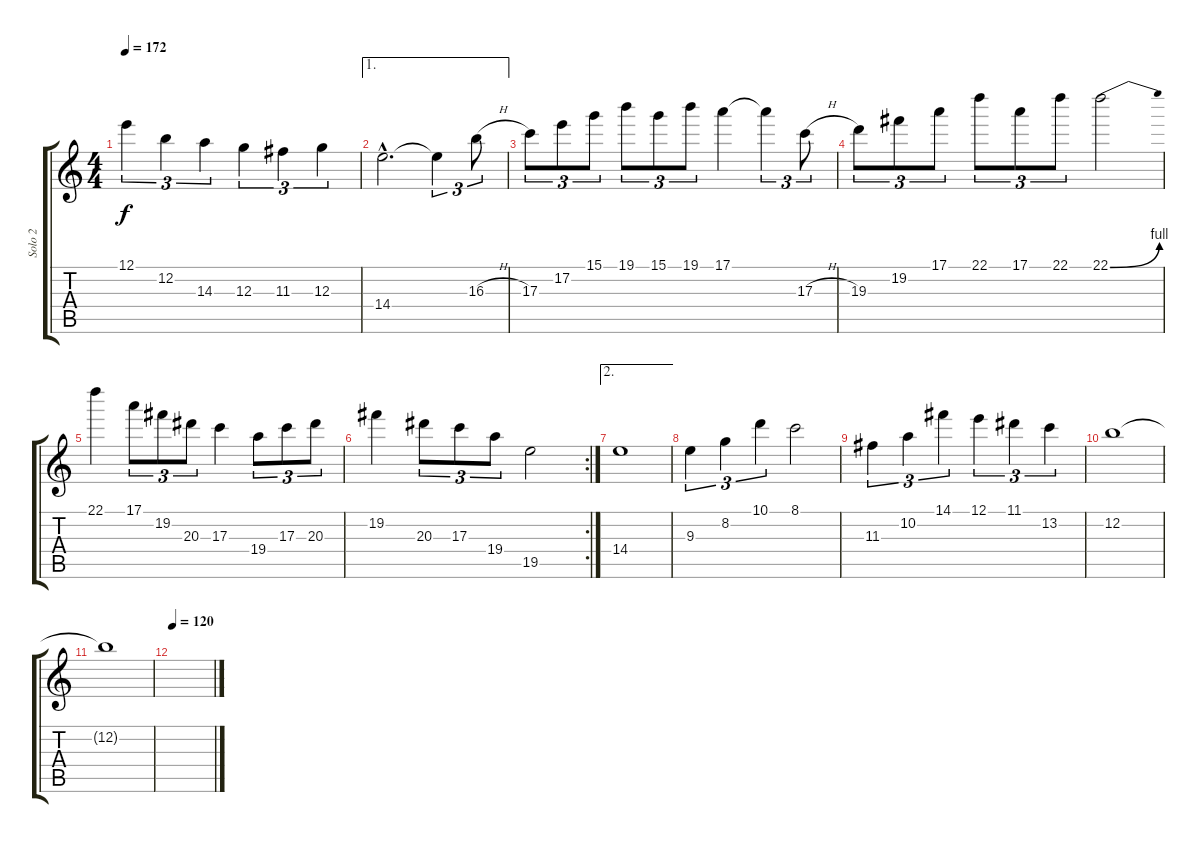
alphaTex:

\track ("Solo 2" "Solo 2") {instrument distortionguitar}
\staff {score tabs}
\tuning (E4 B3 G3 D3 A2 E2) {hide}
\ts (4 4)
\tempo 172
\clef g2
\ks c
12.1.4{tu (3 2) dy f} 12.2.4{tu (3 2)} 14.3.4{tu (3 2)} 12.3.4{tu (3 2)} 11.3.4{tu (3 2)} 12.3.4{tu (3 2)} |
\ae 1
14.4{hac}.2{d} 14.4{t}.4{tu (3 2)} 16.3{h}.8{tu (3 2)} |
17.3.8{tu (3 2)} 17.2.8{tu (3 2)} 15.1.8{tu (3 2)} 19.1.8{tu (3 2)} 15.1.8{tu (3 2)} 19.1.8{tu (3 2)} 17.1.4 17.1{t}.4{tu (3 2)} 17.3{h}.8{tu (3 2)} |
19.3.8{tu (3 2)} 19.2.8{tu (3 2)} 17.1.8{tu (3 2)} 22.1.8{tu (3 2)} 17.1.8{tu (3 2)} 22.1.8{tu (3 2)} 22.1{be (bend 0 0 60 4)}.2 |
22.1.4 17.1.8{tu (3 2)} 19.2.8{tu (3 2)} 20.3.8{tu (3 2)} 17.3.4 19.4.8{tu (3 2)} 17.3.8{tu (3 2)} 20.3.8{tu (3 2)} |
\rc 2
19.2.4 20.3.8{tu (3 2)} 17.3.8{tu (3 2)} 19.4.8{tu (3 2)} 19.5.2 |
\ae 2
14.4.1 |
9.3.4{tu (3 2)} 8.2.4{tu (3 2)} 10.1.4{tu (3 2)} 8.1.2 |
11.3.4{tu (3 2)} 10.2.4{tu (3 2)} 14.1.4{tu (3 2)} 12.1.4{tu (3 2)} 11.1.4{tu (3 2)} 13.2.4{tu (3 2)} |
12.2.1 |
12.2{t}.1 |
\tempo 120
